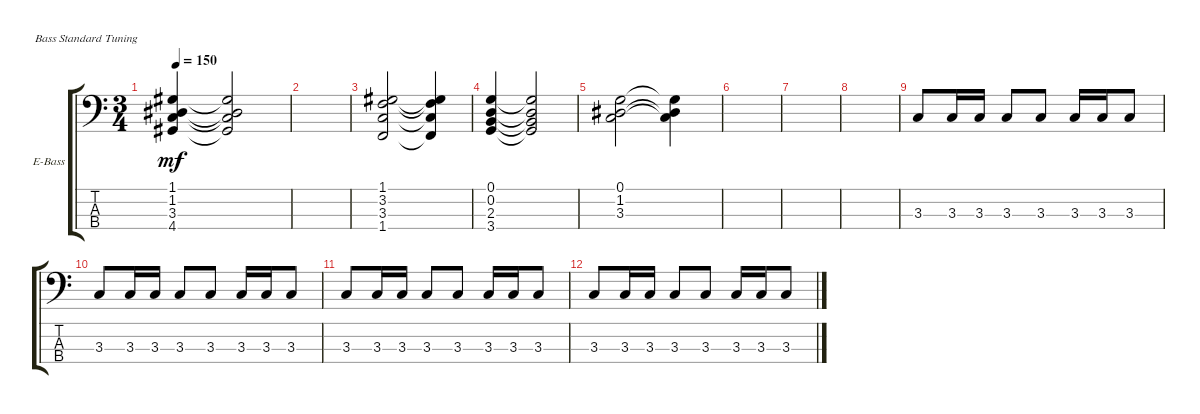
\defaultSystemsLayout 4
\bracketExtendMode groupsimilarinstruments
\firstSystemTrackNameOrientation horizontal
\otherSystemsTrackNameOrientation horizontal
\track ("Electric Bass" "E-Bass") {instrument electricbassfinger}
\staff {score tabs}
\tuning (G2 D2 A1 E1)
\ts (3 4)
\tempo 150
\clef f4
\ks c
(4.4 3.3 1.2 1.1).4{dy mf} (4.4{t} 3.3{t} 1.2{t} 1.1{t}).2 |
|
(1.4 3.3 3.2 1.1).2 (1.4{t} 3.3{t} 3.2{t} 1.1{t}).4 |
(3.4 2.3 0.2 0.1).4 (3.4{t} 2.3{t} 0.2{t} 0.1{t}).2 |
(3.3 1.2 0.1).2 (3.3{t} 1.2{t} 0.1{t}).4 |
|
|
|
3.3.8 3.3.16 3.3.16 3.3.8 3.3.8 3.3.16 3.3.16 3.3.8 |
3.3.8 3.3.16 3.3.16 3.3.8 3.3.8 3.3.16 3.3.16 3.3.8 |
3.3.8 3.3.16 3.3.16 3.3.8 3.3.8 3.3.16 3.3.16 3.3.8 |
3.3.8 3.3.16 3.3.16 3.3.8 3.3.8 3.3.16 3.3.16 3.3.8
